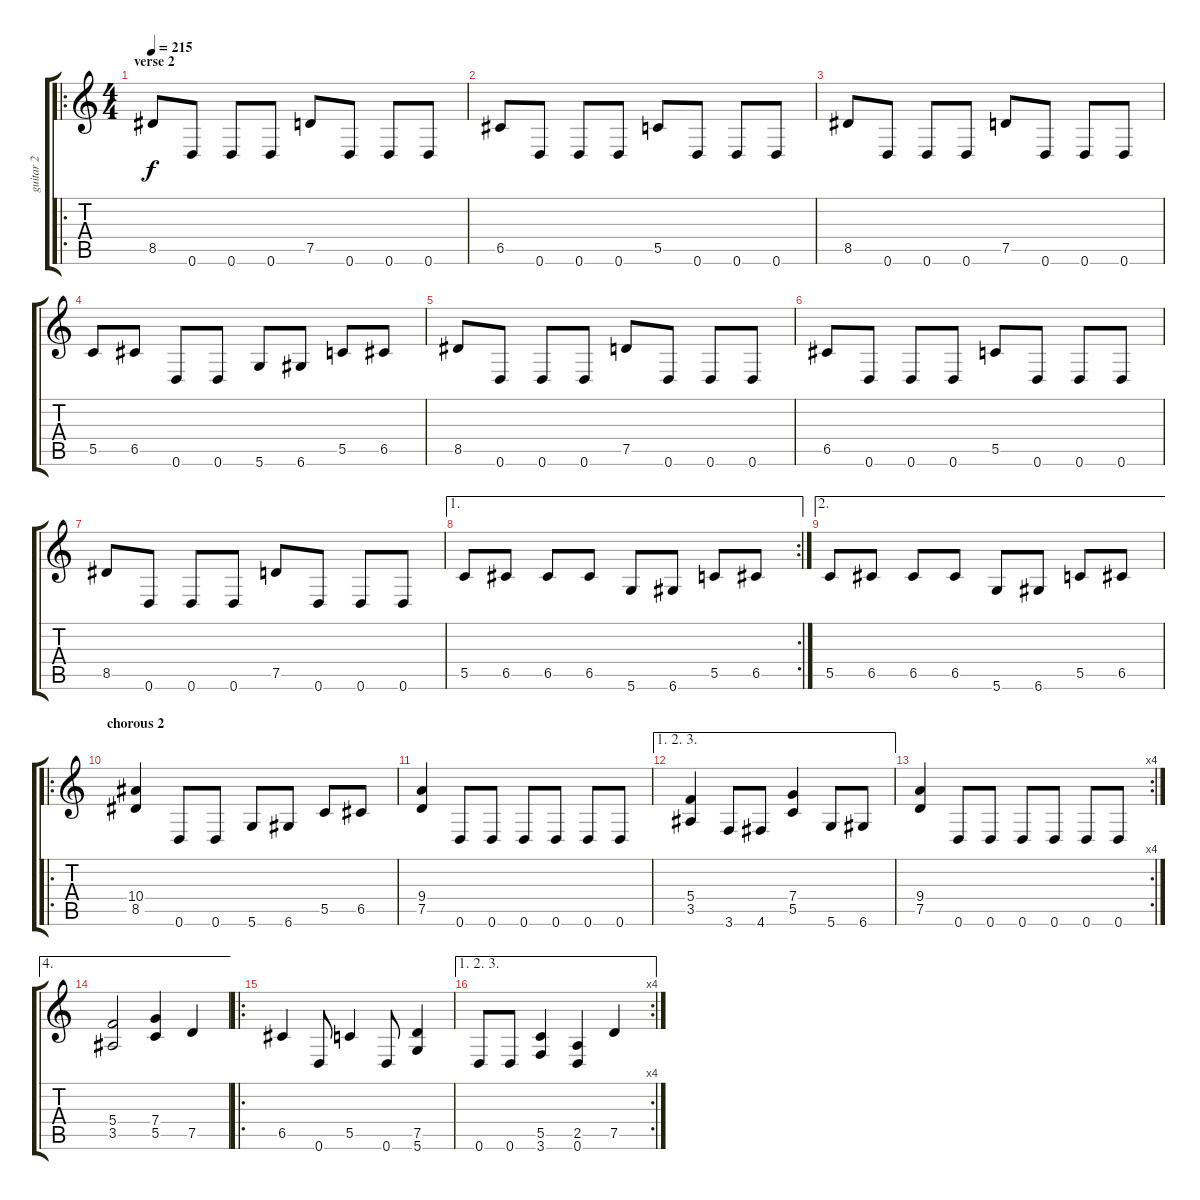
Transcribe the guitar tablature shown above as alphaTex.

\track ("guitar 2" "guitar 2") {instrument distortionguitar}
\staff {score tabs}
\tuning (D4 A3 F3 C3 G2 D2) {hide}
\ro
\ts (4 4)
\section ("" "verse 2")
\tempo 215
\clef g2
\ks c
8.5.8{dy f} 0.6.8 0.6.8 0.6.8 7.5.8 0.6.8 0.6.8 0.6.8 |
6.5.8 0.6.8 0.6.8 0.6.8 5.5.8 0.6.8 0.6.8 0.6.8 |
8.5.8 0.6.8 0.6.8 0.6.8 7.5.8 0.6.8 0.6.8 0.6.8 |
5.5.8 6.5.8 0.6.8 0.6.8 5.6.8 6.6.8 5.5.8 6.5.8 |
8.5.8 0.6.8 0.6.8 0.6.8 7.5.8 0.6.8 0.6.8 0.6.8 |
6.5.8 0.6.8 0.6.8 0.6.8 5.5.8 0.6.8 0.6.8 0.6.8 |
8.5.8 0.6.8 0.6.8 0.6.8 7.5.8 0.6.8 0.6.8 0.6.8 |
\ae 1
\rc 2
5.5.8 6.5.8 6.5.8 6.5.8 5.6.8 6.6.8 5.5.8 6.5.8 |
\ae 2
5.5.8 6.5.8 6.5.8 6.5.8 5.6.8 6.6.8 5.5.8 6.5.8 |
\ro
\section ("" "chorous 2")
(10.4 8.5).4 0.6.8 0.6.8 5.6.8 6.6.8 5.5.8 6.5.8 |
(9.4 7.5).4 0.6.8 0.6.8 0.6.8 0.6.8 0.6.8 0.6.8 |
\ae (1 2 3)
(5.4 3.5).4 3.6.8 4.6.8 (7.4 5.5).4 5.6.8 6.6.8 |
\rc 4
(9.4 7.5).4 0.6.8 0.6.8 0.6.8 0.6.8 0.6.8 0.6.8 |
\ae 4
(5.4 3.5).2 (7.4 5.5).4 7.5.4 |
\ro
6.5.4 0.6.8 5.5.4 0.6.8 (7.5 5.6).4 |
\ae (1 2 3)
\rc 4
0.6.8 0.6.8 (5.5 3.6).4 (2.5 0.6).4 7.5.4
